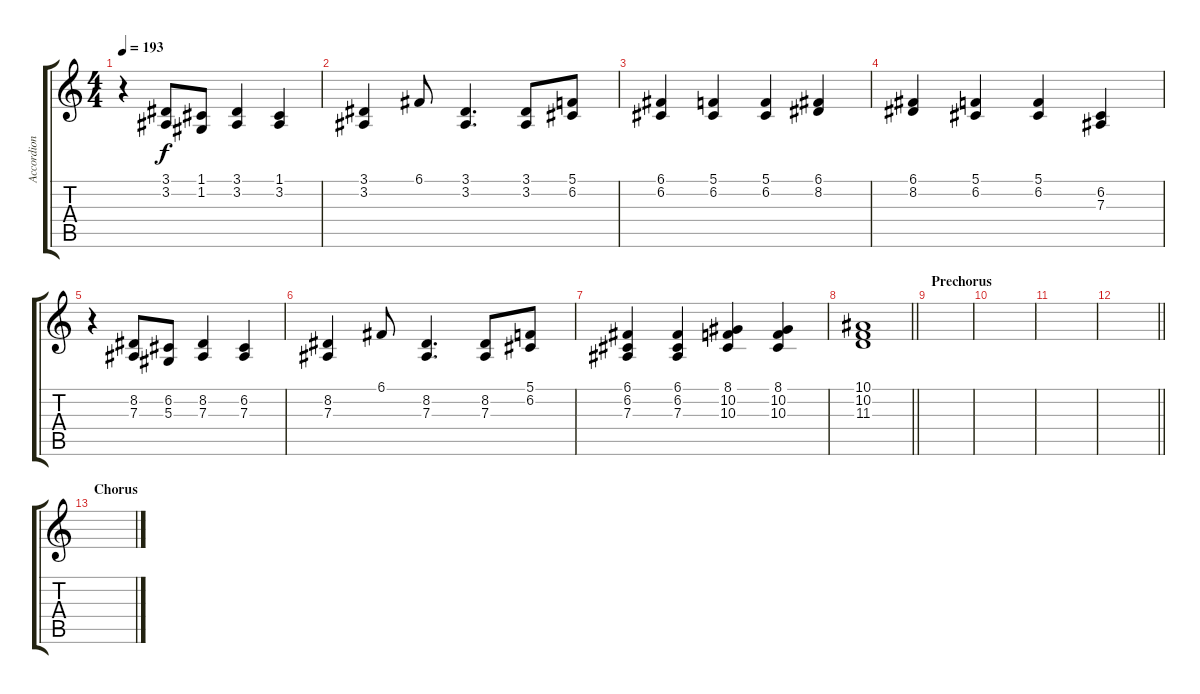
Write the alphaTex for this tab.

\track ("Accordion" "Accordion") {instrument accordion}
\staff {score tabs}
\tuning (C4 G3 Eb3 Bb2 F2 C2) {hide}
\ts (4 4)
\tempo 193
\clef g2
\ks c
r.4{dy f} (3.1 3.2).8 (1.1 1.2).8 (3.1 3.2).4 (1.1 3.2).4 |
(3.1 3.2).4 6.1.8 (3.1 3.2).4{d} (3.1 3.2).8 (5.1 6.2).8 |
(6.1 6.2).4 (5.1 6.2).4 (5.1 6.2).4 (6.1 8.2).4 |
(6.1 8.2).4 (5.1 6.2).4 (5.1 6.2).4 (6.2 7.3).4 |
r.4 (8.2 7.3).8 (6.2 5.3).8 (8.2 7.3).4 (6.2 7.3).4 |
(8.2 7.3).4 6.1.8 (8.2 7.3).4{d} (8.2 7.3).8 (5.1 6.2).8 |
(6.1 6.2 7.3).4 (6.1 6.2 7.3).4 (8.1 10.2 10.3).4 (8.1 10.2 10.3).4 |
\barLineRight lightlight
(10.1 10.2 11.3).1 |
\section ("" "Prechorus")
|
|
|
\barLineRight lightlight
|
\section ("" "Chorus")
